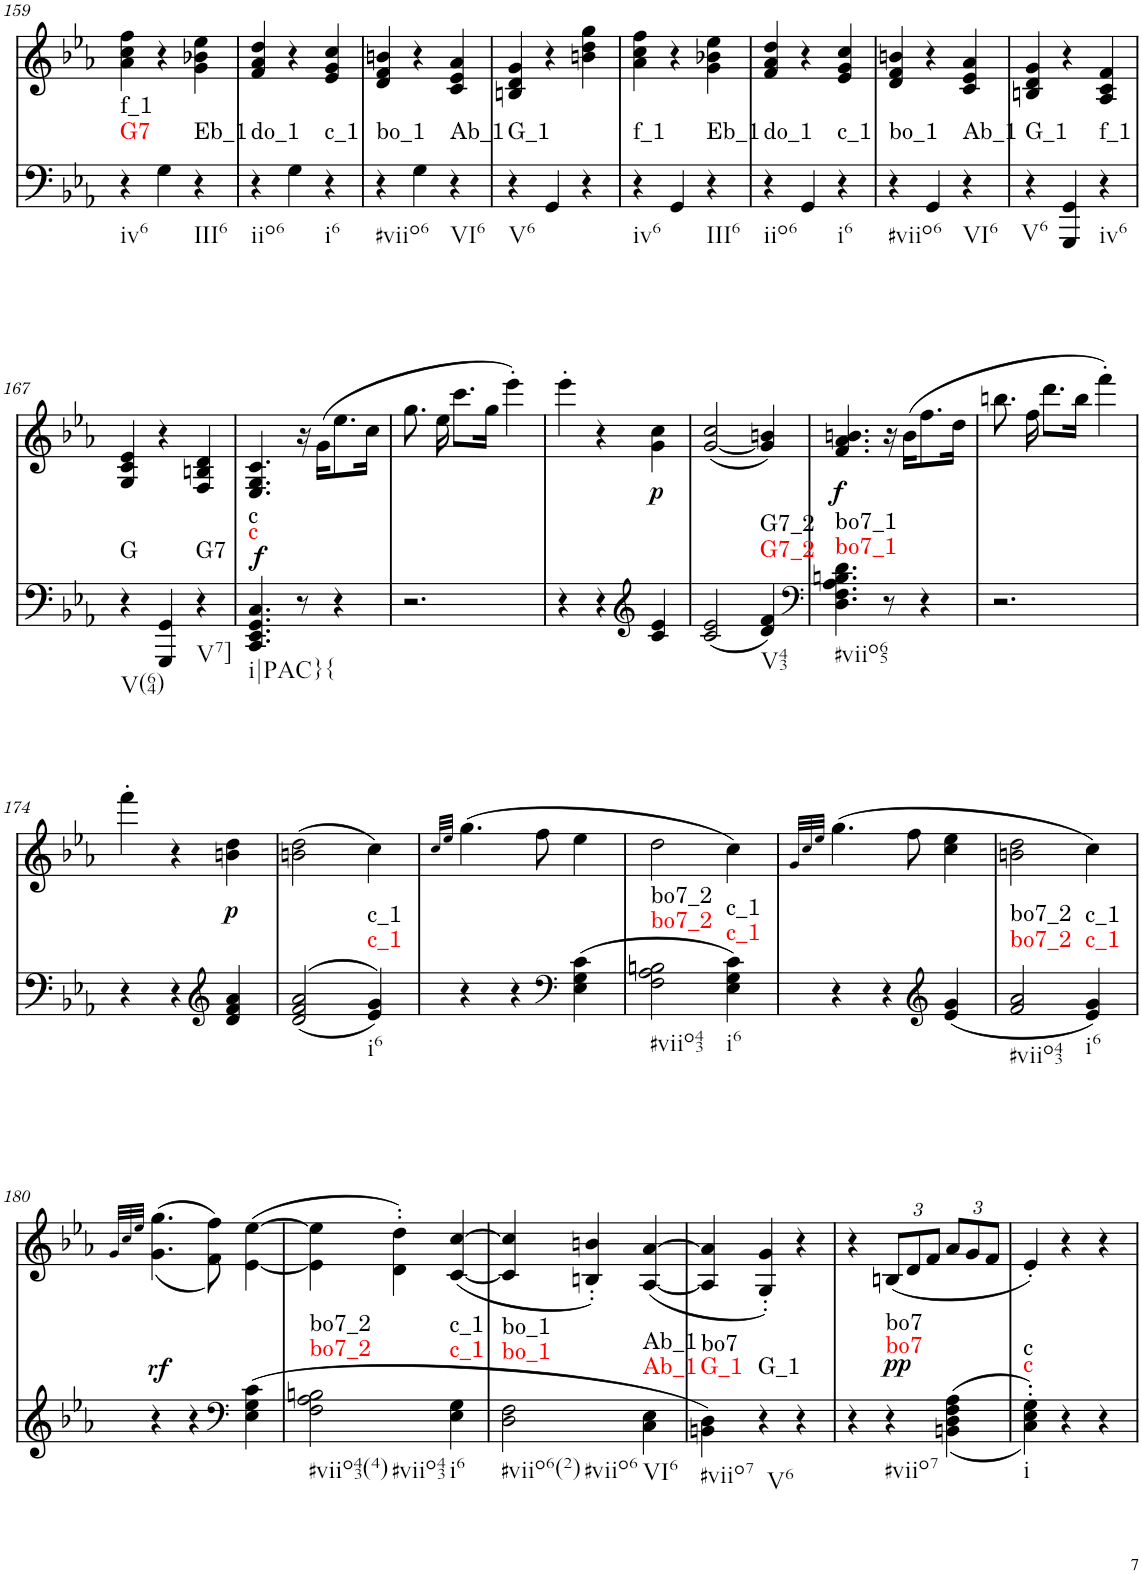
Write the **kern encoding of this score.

**kern	**text	**dynam	**harte	**kern	**dynam
*part2	*part2	*part2	*part2	*part1	*part1
*staff2	*staff2	*staff2	*	*staff1	*staff1
*I"piano	*	*	*	*I"piano	*
*I'Pno	*	*	*	*I'Pno	*
!!LO:PB:g=z
*clefF4	*	*	*	*clefG2	*
*k[b-e-a-]	*	*	*	*k[b-e-a-]	*
*c:	*	*	*	*c:	*
*M3/4	*	*	*	*M3/4	*
=159	=159	=159	=159	=159	=159
!	!	!	!LO:H:n=1:kt=G7	!	!
!	!	!	!LO:H:n=2:kt=f_1	!	!
4r	.	.	N N	4a-\ 4cc\ 4ff\	.
4G\	.	.	.	4r	.
!	!	!	!LO:H:kt=Eb_1	!	!
4r	.	.	N	4g\ 4b-X\ 4ee-\	.
=160	=160	=160	=160	=160	=160
!	!	!	!LO:H:kt=do_1	!	!
4r	.	.	N	4f/ 4a-/ 4dd/	.
4G\	.	.	.	4r	.
!	!	!	!LO:H:kt=c_1	!	!
4r	.	.	N	4e-/ 4g/ 4cc/	.
=161	=161	=161	=161	=161	=161
!	!	!	!LO:H:kt=bo_1	!	!
4r	.	.	N	4d/ 4f/ 4bn/	.
4G\	.	.	.	4r	.
!	!	!	!LO:H:kt=Ab_1	!	!
4r	.	.	N	4c/ 4e-/ 4a-/	.
=162	=162	=162	=162	=162	=162
!	!	!	!LO:H:kt=G_1	!	!
4r	.	.	N	4Bn/ 4d/ 4g/	.
4GG/	.	.	.	4r	.
4r	.	.	.	4bn\ 4dd\ 4gg\	.
=163	=163	=163	=163	=163	=163
!	!	!	!LO:H:kt=f_1	!	!
4r	.	.	N	4a-\ 4cc\ 4ff\	.
4GG/	.	.	.	4r	.
!	!	!	!LO:H:kt=Eb_1	!	!
4r	.	.	N	4g\ 4b-X\ 4ee-\	.
=164	=164	=164	=164	=164	=164
!	!	!	!LO:H:kt=do_1	!	!
4r	.	.	N	4f/ 4a-/ 4dd/	.
4GG/	.	.	.	4r	.
!	!	!	!LO:H:kt=c_1	!	!
4r	.	.	N	4e-/ 4g/ 4cc/	.
=165	=165	=165	=165	=165	=165
!	!	!	!LO:H:kt=bo_1	!	!
4r	.	.	N	4d/ 4f/ 4bn/	.
4GG/	.	.	.	4r	.
!	!	!	!LO:H:kt=Ab_1	!	!
4r	.	.	N	4c/ 4e-/ 4a-/	.
=166	=166	=166	=166	=166	=166
!	!	!	!LO:H:kt=G_1	!	!
4r	.	.	N	4Bn/ 4d/ 4g/	.
4GGG/ 4GG/	.	.	.	4r	.
!	!	!	!LO:H:kt=f_1	!	!
4r	.	.	N	4A-/ 4c/ 4f/	.
!!LO:LB:g=z
=167	=167	=167	=167	=167	=167
!	!	!	!LO:H:kt=G	!	!
4r	.	.	N	4G/ 4c/ 4e-/	.
4GGG/ 4GG/	.	.	.	4r	.
!	!	!	!LO:H:kt=G7	!	!
4r	.	.	N	4F/ 4Bn/ 4d/	.
=168	=168	=168	=168	=168	=168
!	!LO:LY:a	!LO:DY:a	!LO:H:n=1:kt=c	!	!
!	!	!	!LO:H:n=2:kt=c	!	!
4.CC/ 4.EE-/ 4.GG/ 4.C/	f	f	N N	4.E-/ 4.G/ 4.c/	.
8r	.	.	.	16r	.
.	.	.	.	(16g\KL	.
4r	.	.	.	8.ee-\	.
.	.	.	.	16cc\Jk	.
=169	=169	=169	=169	=169	=169
2.r	.	.	.	8.gg\	.
.	.	.	.	16ee-\	.
.	.	.	.	8.ccc\L	.
.	.	.	.	16gg\Jk	.
.	.	.	.	4eee-'\)	.
=170	=170	=170	=170	=170	=170
4r	.	.	.	4eee-'\	.
4r	.	.	.	4r	.
*clefG2	*	*	*	*	*
!	!	!	!	!	!LO:DY:b
4c/ 4e-/	.	.	.	4g\ 4cc\	p
=171	=171	=171	=171	=171	=171
(2c/ 2e-/	.	.	.	([2g/ 2cc/	.
!	!	!	!LO:H:n=1:kt=G7_2	!	!
!	!	!	!LO:H:n=2:kt=G7_2	!	!
4d/ 4f/)	.	.	N N	4g/] 4bn/)	.
=172	=172	=172	=172	=172	=172
*clefF4	*	*	*	*	*
!	!	!	!LO:H:n=1:kt=bo7_1	!	!LO:DY:b
!	!	!	!LO:H:n=2:kt=bo7_1	!	!
4.D\ 4.F\ 4.A-\ 4.Bn\ 4.d\	.	.	N N	4.f/ 4.a-/ 4.bn/	f
8r	.	.	.	16r	.
.	.	.	.	(16b\KL	.
4r	.	.	.	8.ff\	.
.	.	.	.	16dd\Jk	.
=173	=173	=173	=173	=173	=173
2.r	.	.	.	8.bbn\	.
.	.	.	.	16ff\	.
.	.	.	.	8.ddd\L	.
.	.	.	.	16bb\Jk	.
.	.	.	.	4fff'\)	.
!!LO:LB:g=z
=174	=174	=174	=174	=174	=174
4r	.	.	.	4fff'\	.
4r	.	.	.	4r	.
*clefG2	*	*	*	*	*
!	!	!	!	!	!LO:DY:b
4d/ 4f/ 4a-/	.	.	.	4bn\ 4dd\	p
=175	=175	=175	=175	=175	=175
(>(2d/ 2f/ 2a-/	.	.	.	(2bn\ 2dd\	.
!	!	!	!LO:H:n=1:kt=c_1	!	!
!	!	!	!LO:H:n=2:kt=c_1	!	!
4e-/ 4g/))	.	.	N N	4cc\)	.
=176	=176	=176	=176	=176	=176
.	.	.	.	32qcc/LLL	.
.	.	.	.	32qee-/JJJ	.
4r	.	.	.	(4.gg\	.
4r	.	.	.	.	.
.	.	.	.	8ff\	.
*clefF4	*	*	*	*	*
(4E-\ 4G\ 4c\	.	.	.	4ee-\	.
=177	=177	=177	=177	=177	=177
!	!	!	!LO:H:n=1:kt=bo7_2	!	!
!	!	!	!LO:H:n=2:kt=bo7_2	!	!
2F\ 2A-\ 2Bn\	.	.	N N	2dd\	.
!	!	!	!LO:H:n=1:kt=c_1	!	!
!	!	!	!LO:H:n=2:kt=c_1	!	!
4E-\ 4G\ 4c\)	.	.	N N	4cc\)	.
=178	=178	=178	=178	=178	=178
.	.	.	.	32qg/LLL	.
.	.	.	.	32qcc/	.
.	.	.	.	32qee-/JJJ	.
4r	.	.	.	(4.gg\	.
4r	.	.	.	.	.
.	.	.	.	8ff\	.
*clefG2	*	*	*	*	*
(4e-/ 4g/	.	.	.	4cc\ 4ee-\	.
=179	=179	=179	=179	=179	=179
!	!	!	!LO:H:n=1:kt=bo7_2	!	!
!	!	!	!LO:H:n=2:kt=bo7_2	!	!
2f/ 2a-/	.	.	N N	2bn\ 2dd\	.
!	!	!	!LO:H:n=1:kt=c_1	!	!
!	!	!	!LO:H:n=2:kt=c_1	!	!
4e-/ 4g/)	.	.	N N	4cc\)	.
!!LO:LB:g=z
=180	=180	=180	=180	=180	=180
.	.	.	.	32qg/LLL	.
.	.	.	.	32qcc/	.
.	.	.	.	32qee-/JJJ	.
!	!	!LO:DY:a	!	!	!
4r	.	rf	.	(<(4.g\ 4.gg\	.
4r	.	.	.	.	.
.	.	.	.	8f\ 8ff\))	.
*clefF4	*	*	*	*	*
(4E-\ 4G\ 4c\	.	.	.	([4e-\ [4ee-\	.
=181	=181	=181	=181	=181	=181
!	!	!	!LO:H:n=1:kt=bo7_2	!	!
!	!	!	!LO:H:n=2:kt=bo7_2	!	!
2F\ 2A-\ 2Bn\	.	.	N N	4e-\] 4ee-\]	.
.	.	.	.	4d\' 4dd\')	.
!	!	!	!LO:H:n=1:kt=c_1	!	!
!	!	!	!LO:H:n=2:kt=c_1	!	!
4E-\ 4G\	.	.	N N	([4c/ [4cc/	.
=182	=182	=182	=182	=182	=182
!	!	!	!LO:H:n=1:kt=bo_1	!	!
!	!	!	!LO:H:n=2:kt=bo_1	!	!
2D\ 2F\	.	.	N N	4c/] 4cc/]	.
.	.	.	.	4Bn/' 4bn/')	.
!	!	!	!LO:H:n=1:kt=Ab_1	!	!
!	!	!	!LO:H:n=2:kt=Ab_1	!	!
4C\ 4E-\	.	.	N N	([4A-/ [4a-/	.
=183	=183	=183	=183	=183	=183
!	!	!	!LO:H:n=1:kt=G_1	!	!
!	!	!	!LO:H:n=2:kt=bo7	!	!
4BBn\ 4D\)	.	.	N N	4A-/] 4a-/]	.
!	!	!	!LO:H:kt=G_1	!	!
4r	.	.	N	4G/' 4g/')	.
4r	.	.	.	4r	.
=184	=184	=184	=184	=184	=184
4r	.	.	.	4r	.
*	*	*	*	*Xbrackettup	*
!	!	!LO:DY:a	!LO:H:n=1:kt=bo7	!	!
!	!	!	!LO:H:n=2:kt=bo7	!	!
4r	.	pp	N N	(12Bn/L	.
.	.	.	.	12d/	.
.	.	.	.	12f/J	.
(<(4BBn\ 4D\ 4F\ 4A-\	.	.	.	12a-/L	.
.	.	.	.	12g/	.
.	.	.	.	12f/J	.
=185	=185	=185	=185	=185	=185
!	!	!	!LO:H:n=1:kt=c	!	!
!	!	!	!LO:H:n=2:kt=c	!	!
4C\' 4E-\' 4G\'))	.	.	N N	4e-'/)	.
4r	.	.	.	4r	.
4r	.	.	.	4r	.
=	=	=	=	=	=
*-	*-	*-	*-	*-	*-
